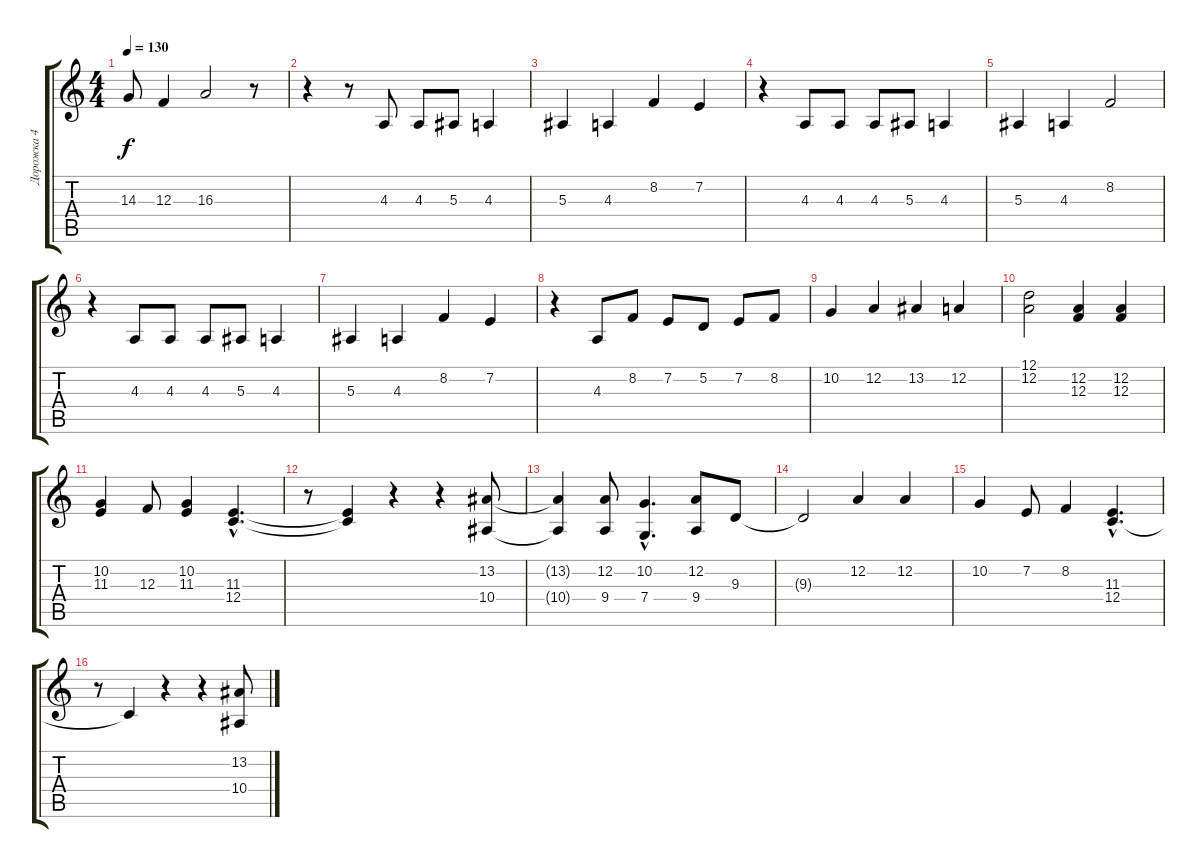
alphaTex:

\track ("Дорожка 4" "Дорожка 4") {instrument stringensemble1}
\staff {score tabs}
\tuning (D4 A3 F3 C3 G2 D2) {hide}
\ts (4 4)
\tempo 130
\clef g2
\ks c
14.3{t}.8{dy f} 12.3.4 16.3.2 r.8 |
r.4 r.8 4.3.8 4.3.8 5.3.8 4.3.4 |
5.3.4 4.3.4 8.2.4 7.2.4 |
r.4 4.3.8 4.3.8 4.3.8 5.3.8 4.3.4 |
5.3.4 4.3.4 8.2.2 |
r.4 4.3.8 4.3.8 4.3.8 5.3.8 4.3.4 |
5.3.4 4.3.4 8.2.4 7.2.4 |
r.4 4.3.8 8.2.8 7.2.8 5.2.8 7.2.8 8.2.8 |
10.2.4 12.2.4 13.2.4 12.2.4 |
(12.1 12.2).2 (12.2 12.3).4 (12.2 12.3).4 |
(10.2 11.3).4 12.3.8 (10.2 11.3).4 (11.3{hac} 12.4{hac}).4{d} |
r.8 (11.3{t} 12.4{t}).4 r.4 r.4 (13.2 10.4).8 |
(13.2{t} 10.4{t}).4 (12.2 9.4).8 (10.2{hac} 7.4{hac}).4{d} (12.2 9.4).8 9.3.8 |
9.3{t}.2 12.2.4 12.2.4 |
10.2.4 7.2.8 8.2.4 (11.3{hac} 12.4{hac}).4{d} |
r.8 12.4{t}.4 r.4 r.4 (13.2 10.4).8
